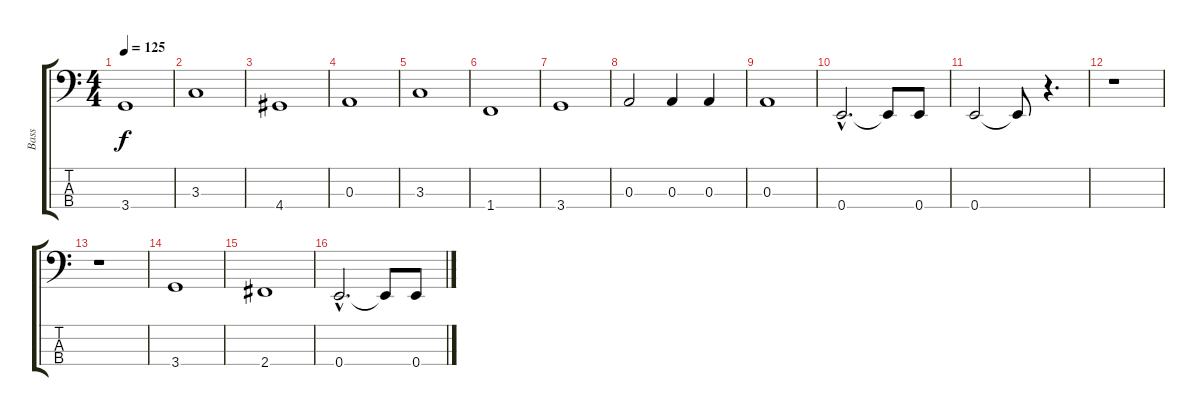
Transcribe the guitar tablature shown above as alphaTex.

\track ("Bass" "Bass") {instrument fretlessbass}
\staff {score tabs}
\tuning (G2 D2 A1 E1) {hide}
\ts (4 4)
\tempo 125
\clef f4
\ks c
3.4.1{dy f} |
3.3.1 |
4.4.1 |
0.3.1 |
3.3.1 |
1.4.1 |
3.4.1 |
0.3.2 0.3.4 0.3.4 |
0.3.1 |
0.4{hac}.2{d} 0.4{t}.8 0.4.8 |
0.4.2 0.4{t}.8 r.4{d} |
r.1 |
r.1 |
3.4.1 |
2.4.1 |
0.4{hac}.2{d} 0.4{t}.8 0.4.8
